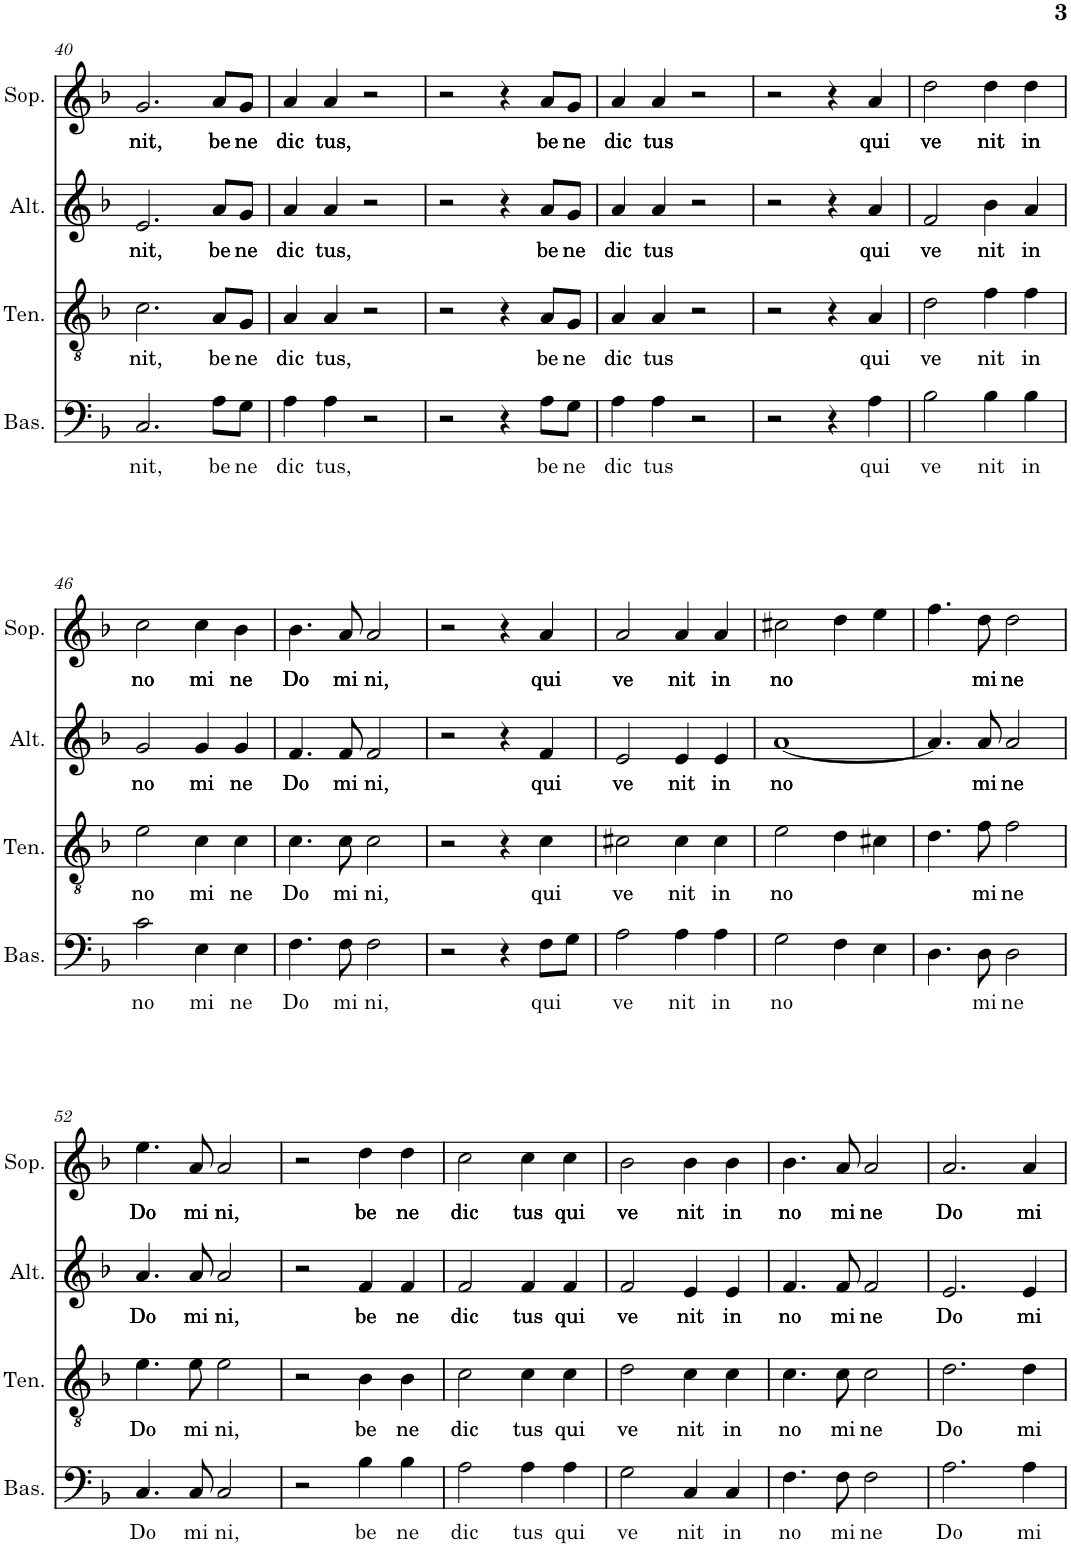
**kern	**text	**kern	**text	**kern	**text	**kern	**text
*part4	*part4	*part3	*part3	*part2	*part2	*part1	*part1
*staff4	*staff4	*staff3	*staff3	*staff2	*staff2	*staff1	*staff1
*I"Basse	*	*I"Ténor	*	*I"Alto	*	*I"Soprano	*
*I'Bas.	*	*	*	*I'Alt.	*	*I'Sop.	*
!!LO:PB:g=z
*clefF4	*	*clefGv2	*	*clefG2	*	*clefG2	*
*k[b-]	*	*k[b-]	*	*k[b-]	*	*k[b-]	*
*M2/2	*	*M2/2	*	*M2/2	*	*M2/2	*
=40	=40	=40	=40	=40	=40	=40	=40
!	!LO:LY:b	!	!LO:LY:b	!	!LO:LY:b	!	!LO:LY:b
2.C/	nit,	2.c\	nit,	2.e/	nit,	2.g/	nit,
!	!LO:LY:b	!	!LO:LY:b	!	!LO:LY:b	!	!LO:LY:b
8A\L	be	8A/L	be	8a/L	be	8a/L	be
!	!LO:LY:b	!	!LO:LY:b	!	!LO:LY:b	!	!LO:LY:b
8G\J	ne	8G/J	ne	8g/J	ne	8g/J	ne
=41	=41	=41	=41	=41	=41	=41	=41
!	!LO:LY:b	!	!LO:LY:b	!	!LO:LY:b	!	!LO:LY:b
4A\	dic	4A/	dic	4a/	dic	4a/	dic
!	!LO:LY:b	!	!LO:LY:b	!	!LO:LY:b	!	!LO:LY:b
4A\	tus,	4A/	tus,	4a/	tus,	4a/	tus,
2r	.	2r	.	2r	.	2r	.
=42	=42	=42	=42	=42	=42	=42	=42
2r	.	2r	.	2r	.	2r	.
4r	.	4r	.	4r	.	4r	.
!	!LO:LY:b	!	!LO:LY:b	!	!LO:LY:b	!	!LO:LY:b
8A\L	be	8A/L	be	8a/L	be	8a/L	be
!	!LO:LY:b	!	!LO:LY:b	!	!LO:LY:b	!	!LO:LY:b
8G\J	ne	8G/J	ne	8g/J	ne	8g/J	ne
=43	=43	=43	=43	=43	=43	=43	=43
!	!LO:LY:b	!	!LO:LY:b	!	!LO:LY:b	!	!LO:LY:b
4A\	dic	4A/	dic	4a/	dic	4a/	dic
!	!LO:LY:b	!	!LO:LY:b	!	!LO:LY:b	!	!LO:LY:b
4A\	tus	4A/	tus	4a/	tus	4a/	tus
2r	.	2r	.	2r	.	2r	.
=44	=44	=44	=44	=44	=44	=44	=44
2r	.	2r	.	2r	.	2r	.
4r	.	4r	.	4r	.	4r	.
!	!LO:LY:b	!	!LO:LY:b	!	!LO:LY:b	!	!LO:LY:b
4A\	qui	4A/	qui	4a/	qui	4a/	qui
=45	=45	=45	=45	=45	=45	=45	=45
!	!LO:LY:b	!	!LO:LY:b	!	!LO:LY:b	!	!LO:LY:b
2B-\	ve	2d\	ve	2f/	ve	2dd\	ve
!	!LO:LY:b	!	!LO:LY:b	!	!LO:LY:b	!	!LO:LY:b
4B-\	nit	4f\	nit	4b-\	nit	4dd\	nit
!	!LO:LY:b	!	!LO:LY:b	!	!LO:LY:b	!	!LO:LY:b
4B-\	in	4f\	in	4a/	in	4dd\	in
!!LO:LB:g=z
=46	=46	=46	=46	=46	=46	=46	=46
!	!LO:LY:b	!	!LO:LY:b	!	!LO:LY:b	!	!LO:LY:b
2c\	no	2e\	no	2g/	no	2cc\	no
!	!LO:LY:b	!	!LO:LY:b	!	!LO:LY:b	!	!LO:LY:b
4E\	mi	4c\	mi	4g/	mi	4cc\	mi
!	!LO:LY:b	!	!LO:LY:b	!	!LO:LY:b	!	!LO:LY:b
4E\	ne	4c\	ne	4g/	ne	4b-\	ne
=47	=47	=47	=47	=47	=47	=47	=47
!	!LO:LY:b	!	!LO:LY:b	!	!LO:LY:b	!	!LO:LY:b
4.F\	Do	4.c\	Do	4.f/	Do	4.b-\	Do
!	!LO:LY:b	!	!LO:LY:b	!	!LO:LY:b	!	!LO:LY:b
8F\	mi	8c\	mi	8f/	mi	8a/	mi
!	!LO:LY:b	!	!LO:LY:b	!	!LO:LY:b	!	!LO:LY:b
2F\	ni,	2c\	ni,	2f/	ni,	2a/	ni,
=48	=48	=48	=48	=48	=48	=48	=48
2r	.	2r	.	2r	.	2r	.
4r	.	4r	.	4r	.	4r	.
!	!LO:LY:b	!	!LO:LY:b	!	!LO:LY:b	!	!LO:LY:b
8F\L	qui	4c\	qui	4f/	qui	4a/	qui
8G\J	.	.	.	.	.	.	.
=49	=49	=49	=49	=49	=49	=49	=49
!	!LO:LY:b	!	!LO:LY:b	!	!LO:LY:b	!	!LO:LY:b
2A\	ve	2c#X\	ve	2e/	ve	2a/	ve
!	!LO:LY:b	!	!LO:LY:b	!	!LO:LY:b	!	!LO:LY:b
4A\	nit	4c#\	nit	4e/	nit	4a/	nit
!	!LO:LY:b	!	!LO:LY:b	!	!LO:LY:b	!	!LO:LY:b
4A\	in	4c#\	in	4e/	in	4a/	in
=50	=50	=50	=50	=50	=50	=50	=50
!	!LO:LY:b	!	!LO:LY:b	!	!LO:LY:b	!	!LO:LY:b
2G\	no	2e\	no	[1a	no	2cc#X\	no
4F\	.	4d\	.	.	.	4dd\	.
4E\	.	4c#X\	.	.	.	4ee\	.
=51	=51	=51	=51	=51	=51	=51	=51
4.D\	.	4.d\	.	4.a/]	.	4.ff\	.
!	!LO:LY:b	!	!LO:LY:b	!	!LO:LY:b	!	!LO:LY:b
8D\	mi	8f\	mi	8a/	mi	8dd\	mi
!	!LO:LY:b	!	!LO:LY:b	!	!LO:LY:b	!	!LO:LY:b
2D\	ne	2f\	ne	2a/	ne	2dd\	ne
!!LO:LB:g=z
=52	=52	=52	=52	=52	=52	=52	=52
!	!LO:LY:b	!	!LO:LY:b	!	!LO:LY:b	!	!LO:LY:b
4.C/	Do	4.e\	Do	4.a/	Do	4.ee\	Do
!	!LO:LY:b	!	!LO:LY:b	!	!LO:LY:b	!	!LO:LY:b
8C/	mi	8e\	mi	8a/	mi	8a/	mi
!	!LO:LY:b	!	!LO:LY:b	!	!LO:LY:b	!	!LO:LY:b
2C/	ni,	2e\	ni,	2a/	ni,	2a/	ni,
=53	=53	=53	=53	=53	=53	=53	=53
2r	.	2r	.	2r	.	2r	.
!	!LO:LY:b	!	!LO:LY:b	!	!LO:LY:b	!	!LO:LY:b
4B-\	be	4B-\	be	4f/	be	4dd\	be
!	!LO:LY:b	!	!LO:LY:b	!	!LO:LY:b	!	!LO:LY:b
4B-\	ne	4B-\	ne	4f/	ne	4dd\	ne
=54	=54	=54	=54	=54	=54	=54	=54
!	!LO:LY:b	!	!LO:LY:b	!	!LO:LY:b	!	!LO:LY:b
2A\	dic	2c\	dic	2f/	dic	2cc\	dic
!	!LO:LY:b	!	!LO:LY:b	!	!LO:LY:b	!	!LO:LY:b
4A\	tus	4c\	tus	4f/	tus	4cc\	tus
!	!LO:LY:b	!	!LO:LY:b	!	!LO:LY:b	!	!LO:LY:b
4A\	qui	4c\	qui	4f/	qui	4cc\	qui
=55	=55	=55	=55	=55	=55	=55	=55
!	!LO:LY:b	!	!LO:LY:b	!	!LO:LY:b	!	!LO:LY:b
2G\	ve	2d\	ve	2f/	ve	2b-\	ve
!	!LO:LY:b	!	!LO:LY:b	!	!LO:LY:b	!	!LO:LY:b
4C/	nit	4c\	nit	4e/	nit	4b-\	nit
!	!LO:LY:b	!	!LO:LY:b	!	!LO:LY:b	!	!LO:LY:b
4C/	in	4c\	in	4e/	in	4b-\	in
=56	=56	=56	=56	=56	=56	=56	=56
!	!LO:LY:b	!	!LO:LY:b	!	!LO:LY:b	!	!LO:LY:b
4.F\	no	4.c\	no	4.f/	no	4.b-\	no
!	!LO:LY:b	!	!LO:LY:b	!	!LO:LY:b	!	!LO:LY:b
8F\	mi	8c\	mi	8f/	mi	8a/	mi
!	!LO:LY:b	!	!LO:LY:b	!	!LO:LY:b	!	!LO:LY:b
2F\	ne	2c\	ne	2f/	ne	2a/	ne
=57	=57	=57	=57	=57	=57	=57	=57
!	!LO:LY:b	!	!LO:LY:b	!	!LO:LY:b	!	!LO:LY:b
2.A\	Do	2.d\	Do	2.e/	Do	2.a/	Do
!	!LO:LY:b	!	!LO:LY:b	!	!LO:LY:b	!	!LO:LY:b
4A\	mi	4d\	mi	4e/	mi	4a/	mi
=	=	=	=	=	=	=	=
*-	*-	*-	*-	*-	*-	*-	*-
